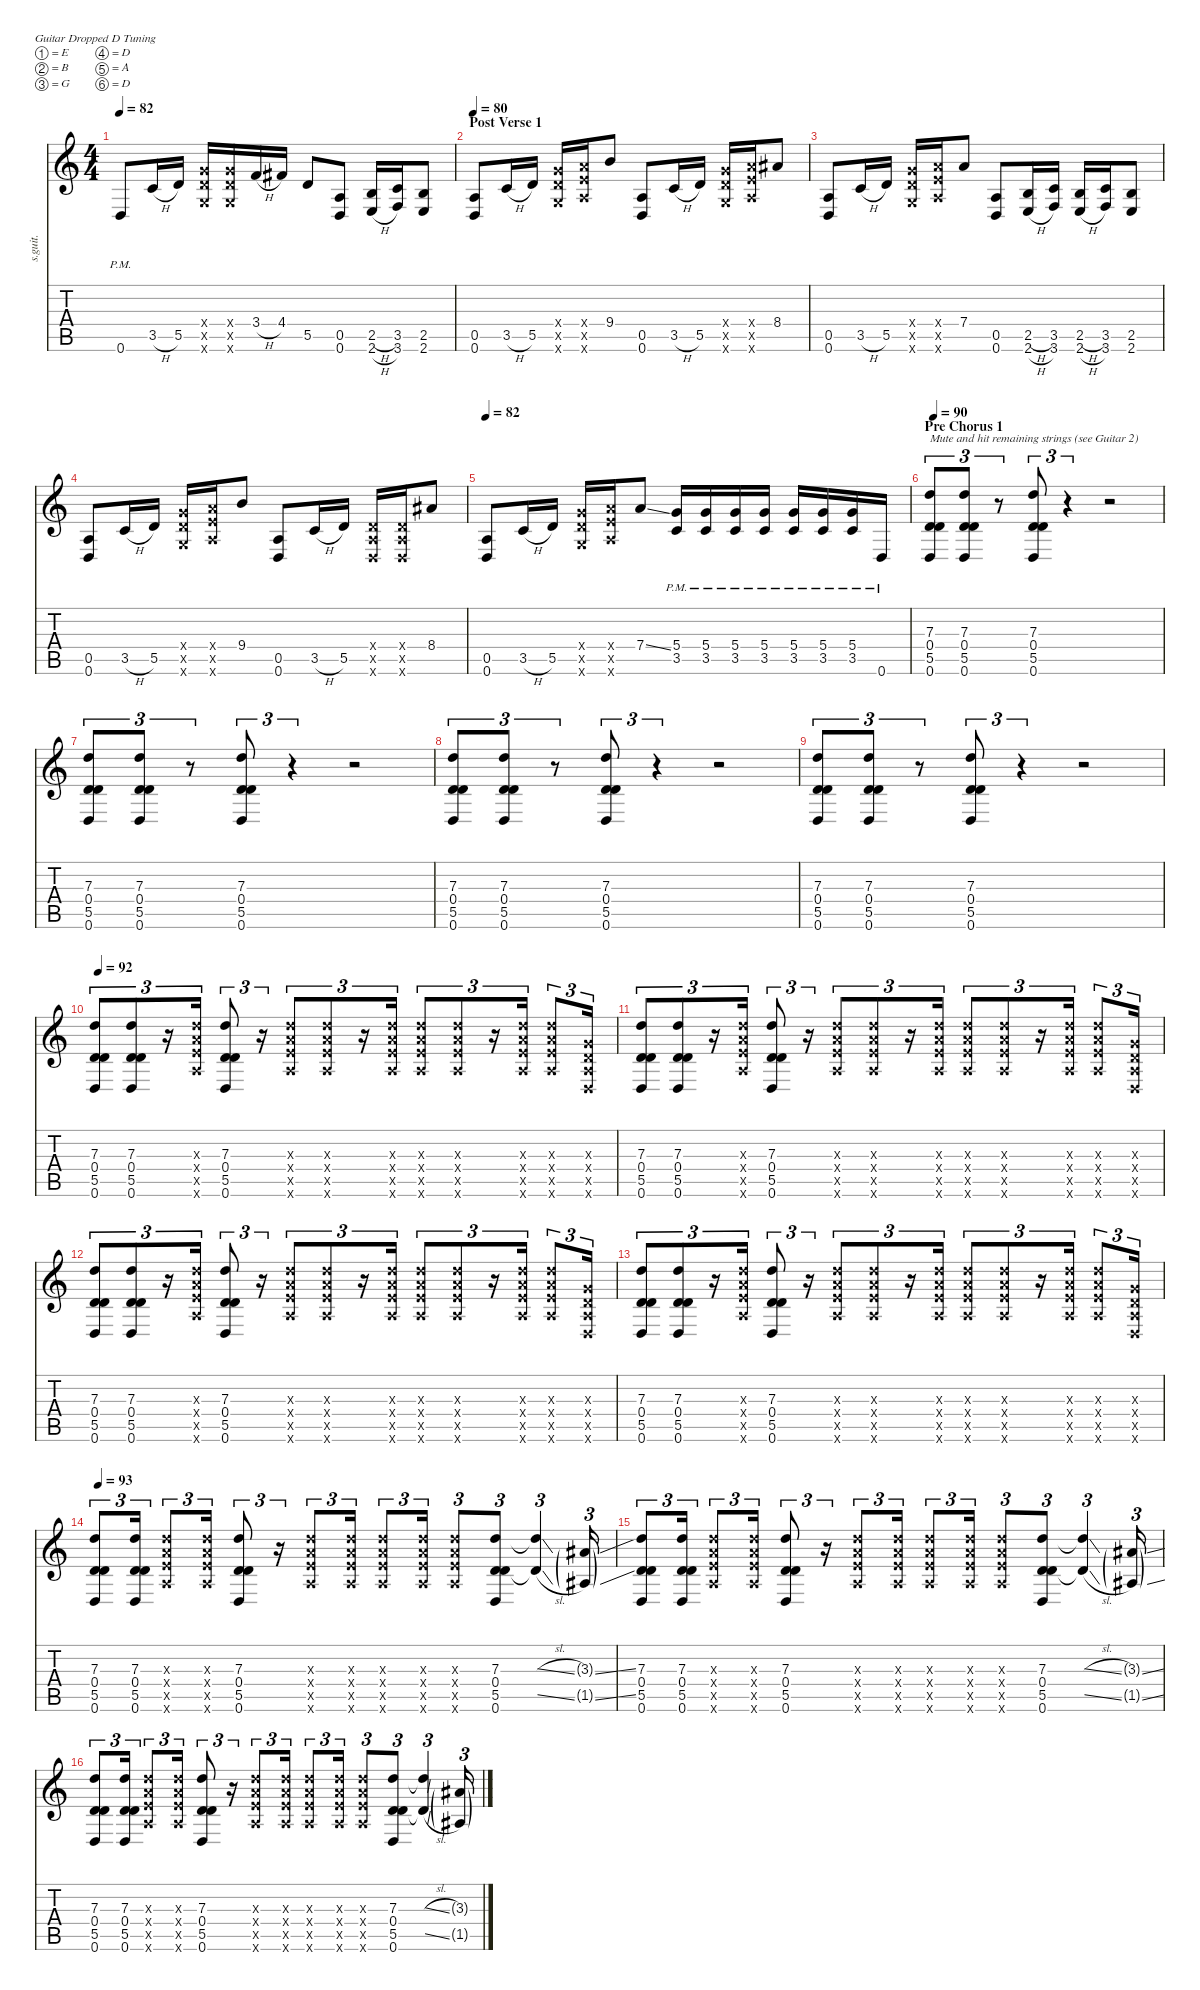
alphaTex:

\defaultSystemsLayout 4
\hideDynamics
\bracketExtendMode nobrackets
\track ("Tom Morello - Guitar 1" "s.guit.") {instrument distortionguitar}
\staff {score tabs}
\tuning (E4 B3 G3 D3 A2 D2)
\ts (4 4)
\tempo 82
\clef g2
\ks c
0.6{pm}.8{lyrics (0 "") lyrics (1 "") lyrics (2 "") lyrics (3 "") lyrics (4 "") dy f} 3.5{h}.16{lyrics (0 "") lyrics (1 "") lyrics (2 "") lyrics (3 "") lyrics (4 "")} 5.5.16{lyrics (0 "") lyrics (1 "") lyrics (2 "") lyrics (3 "") lyrics (4 "")} (5.4{x} 5.5{x} 5.6{x}).16{lyrics (0 "") lyrics (1 "") lyrics (2 "") lyrics (3 "") lyrics (4 "")} (5.4{x} 5.5{x} 5.6{x}).16{lyrics (0 "") lyrics (1 "") lyrics (2 "") lyrics (3 "") lyrics (4 "")} 3.4{h}.16{lyrics (0 "") lyrics (1 "") lyrics (2 "") lyrics (3 "") lyrics (4 "")} 4.4{acc #}.16{lyrics (0 "") lyrics (1 "") lyrics (2 "") lyrics (3 "") lyrics (4 "")} 5.5.8{lyrics (0 "") lyrics (1 "") lyrics (2 "") lyrics (3 "") lyrics (4 "")} (0.5 0.6).8{lyrics (0 "") lyrics (1 "") lyrics (2 "") lyrics (3 "") lyrics (4 "")} (2.5{h} 2.6{h}).16{lyrics (0 "") lyrics (1 "") lyrics (2 "") lyrics (3 "") lyrics (4 "")} (3.5 3.6).16{lyrics (0 "") lyrics (1 "") lyrics (2 "") lyrics (3 "") lyrics (4 "")} (2.5 2.6).8{lyrics (0 "") lyrics (1 "") lyrics (2 "") lyrics (3 "") lyrics (4 "")} |
\section ("" "Post Verse 1")
\tempo 80
(0.5 0.6).8{lyrics (0 "") lyrics (1 "") lyrics (2 "") lyrics (3 "") lyrics (4 "")} 3.5{h}.16{lyrics (0 "") lyrics (1 "") lyrics (2 "") lyrics (3 "") lyrics (4 "")} 5.5.16{lyrics (0 "") lyrics (1 "") lyrics (2 "") lyrics (3 "") lyrics (4 "")} (5.4{x} 5.5{x} 5.6{x}).16{lyrics (0 "") lyrics (1 "") lyrics (2 "") lyrics (3 "") lyrics (4 "")} (7.4{x} 7.5{x} 7.6{x}).16{lyrics (0 "") lyrics (1 "") lyrics (2 "") lyrics (3 "") lyrics (4 "")} 9.4.8{lyrics (0 "") lyrics (1 "") lyrics (2 "") lyrics (3 "") lyrics (4 "")} (0.5 0.6).8{lyrics (0 "") lyrics (1 "") lyrics (2 "") lyrics (3 "") lyrics (4 "")} 3.5{h}.16{lyrics (0 "") lyrics (1 "") lyrics (2 "") lyrics (3 "") lyrics (4 "")} 5.5.16{lyrics (0 "") lyrics (1 "") lyrics (2 "") lyrics (3 "") lyrics (4 "")} (5.4{x} 5.5{x} 5.6{x}).16{lyrics (0 "") lyrics (1 "") lyrics (2 "") lyrics (3 "") lyrics (4 "")} (7.4{x} 7.5{x} 7.6{x}).16{lyrics (0 "") lyrics (1 "") lyrics (2 "") lyrics (3 "") lyrics (4 "")} 8.4{acc #}.8{lyrics (0 "") lyrics (1 "") lyrics (2 "") lyrics (3 "") lyrics (4 "")} |
(0.5 0.6).8{lyrics (0 "") lyrics (1 "") lyrics (2 "") lyrics (3 "") lyrics (4 "")} 3.5{h}.16{lyrics (0 "") lyrics (1 "") lyrics (2 "") lyrics (3 "") lyrics (4 "")} 5.5.16{lyrics (0 "") lyrics (1 "") lyrics (2 "") lyrics (3 "") lyrics (4 "")} (5.4{x} 5.5{x} 5.6{x}).16{lyrics (0 "") lyrics (1 "") lyrics (2 "") lyrics (3 "") lyrics (4 "")} (7.4{x} 7.5{x} 7.6{x}).16{lyrics (0 "") lyrics (1 "") lyrics (2 "") lyrics (3 "") lyrics (4 "")} 7.4.8{lyrics (0 "") lyrics (1 "") lyrics (2 "") lyrics (3 "") lyrics (4 "")} (0.5 0.6).8{lyrics (0 "") lyrics (1 "") lyrics (2 "") lyrics (3 "") lyrics (4 "")} (2.5{h} 2.6{h}).16{lyrics (0 "") lyrics (1 "") lyrics (2 "") lyrics (3 "") lyrics (4 "")} (3.5 3.6).16{lyrics (0 "") lyrics (1 "") lyrics (2 "") lyrics (3 "") lyrics (4 "")} (2.5{h} 2.6{h}).16{lyrics (0 "") lyrics (1 "") lyrics (2 "") lyrics (3 "") lyrics (4 "")} (3.5 3.6).16{lyrics (0 "") lyrics (1 "") lyrics (2 "") lyrics (3 "") lyrics (4 "")} (2.5 2.6).8{lyrics (0 "") lyrics (1 "") lyrics (2 "") lyrics (3 "") lyrics (4 "")} |
(0.5 0.6).8{lyrics (0 "") lyrics (1 "") lyrics (2 "") lyrics (3 "") lyrics (4 "")} 3.5{h}.16{lyrics (0 "") lyrics (1 "") lyrics (2 "") lyrics (3 "") lyrics (4 "")} 5.5.16{lyrics (0 "") lyrics (1 "") lyrics (2 "") lyrics (3 "") lyrics (4 "")} (5.4{x} 5.5{x} 5.6{x}).16{lyrics (0 "") lyrics (1 "") lyrics (2 "") lyrics (3 "") lyrics (4 "")} (7.4{x} 7.5{x} 7.6{x}).16{lyrics (0 "") lyrics (1 "") lyrics (2 "") lyrics (3 "") lyrics (4 "")} 9.4.8{lyrics (0 "") lyrics (1 "") lyrics (2 "") lyrics (3 "") lyrics (4 "")} (0.5 0.6).8{lyrics (0 "") lyrics (1 "") lyrics (2 "") lyrics (3 "") lyrics (4 "")} 3.5{h}.16{lyrics (0 "") lyrics (1 "") lyrics (2 "") lyrics (3 "") lyrics (4 "")} 5.5.16{lyrics (0 "") lyrics (1 "") lyrics (2 "") lyrics (3 "") lyrics (4 "")} (0.4{x} 0.5{x} 0.6{x}).16{lyrics (0 "") lyrics (1 "") lyrics (2 "") lyrics (3 "") lyrics (4 "")} (0.4{x} 0.5{x} 0.6{x}).16{lyrics (0 "") lyrics (1 "") lyrics (2 "") lyrics (3 "") lyrics (4 "")} 8.4{acc #}.8{lyrics (0 "") lyrics (1 "") lyrics (2 "") lyrics (3 "") lyrics (4 "")} |
\tempo 82
(0.5 0.6).8{lyrics (0 "") lyrics (1 "") lyrics (2 "") lyrics (3 "") lyrics (4 "")} 3.5{h}.16{lyrics (0 "") lyrics (1 "") lyrics (2 "") lyrics (3 "") lyrics (4 "")} 5.5.16{lyrics (0 "") lyrics (1 "") lyrics (2 "") lyrics (3 "") lyrics (4 "")} (5.4{x} 5.5{x} 5.6{x}).16{lyrics (0 "") lyrics (1 "") lyrics (2 "") lyrics (3 "") lyrics (4 "")} (7.4{x} 7.5{x} 7.6{x}).16{lyrics (0 "") lyrics (1 "") lyrics (2 "") lyrics (3 "") lyrics (4 "")} 7.4{ss}.8{lyrics (0 "") lyrics (1 "") lyrics (2 "") lyrics (3 "") lyrics (4 "")} (5.4{pm} 3.5{pm}).16{lyrics (0 "") lyrics (1 "") lyrics (2 "") lyrics (3 "") lyrics (4 "")} (5.4{pm} 3.5{pm}).16{lyrics (0 "") lyrics (1 "") lyrics (2 "") lyrics (3 "") lyrics (4 "")} (5.4{pm} 3.5{pm}).16{lyrics (0 "") lyrics (1 "") lyrics (2 "") lyrics (3 "") lyrics (4 "")} (5.4{pm} 3.5{pm}).16{lyrics (0 "") lyrics (1 "") lyrics (2 "") lyrics (3 "") lyrics (4 "")} (5.4{pm} 3.5{pm}).16{lyrics (0 "") lyrics (1 "") lyrics (2 "") lyrics (3 "") lyrics (4 "")} (5.4{pm} 3.5{pm}).16{lyrics (0 "") lyrics (1 "") lyrics (2 "") lyrics (3 "") lyrics (4 "")} (5.4{pm} 3.5{pm}).16{lyrics (0 "") lyrics (1 "") lyrics (2 "") lyrics (3 "") lyrics (4 "")} 0.6{pm}.16{lyrics (0 "") lyrics (1 "") lyrics (2 "") lyrics (3 "") lyrics (4 "")} |
\section ("" "Pre Chorus 1")
\tempo 90
(7.3 0.4 5.5 0.6).8{tu (3 2) txt "Mute and hit remaining strings (see Guitar 2)" lyrics (0 "") lyrics (1 "") lyrics (2 "") lyrics (3 "") lyrics (4 "")} (7.3 0.4 5.5 0.6).8{tu (3 2) lyrics (0 "") lyrics (1 "") lyrics (2 "") lyrics (3 "") lyrics (4 "")} r.8{tu (3 2)} (7.3 0.4 5.5 0.6).8{tu (3 2) lyrics (0 "") lyrics (1 "") lyrics (2 "") lyrics (3 "") lyrics (4 "")} r.4{tu (3 2)} r.2 |
(7.3 0.4 5.5 0.6).8{tu (3 2) lyrics (0 "") lyrics (1 "") lyrics (2 "") lyrics (3 "") lyrics (4 "")} (7.3 0.4 5.5 0.6).8{tu (3 2) lyrics (0 "") lyrics (1 "") lyrics (2 "") lyrics (3 "") lyrics (4 "")} r.8{tu (3 2)} (7.3 0.4 5.5 0.6).8{tu (3 2) lyrics (0 "") lyrics (1 "") lyrics (2 "") lyrics (3 "") lyrics (4 "")} r.4{tu (3 2)} r.2 |
(7.3 0.4 5.5 0.6).8{tu (3 2) lyrics (0 "") lyrics (1 "") lyrics (2 "") lyrics (3 "") lyrics (4 "")} (7.3 0.4 5.5 0.6).8{tu (3 2) lyrics (0 "") lyrics (1 "") lyrics (2 "") lyrics (3 "") lyrics (4 "")} r.8{tu (3 2)} (7.3 0.4 5.5 0.6).8{tu (3 2) lyrics (0 "") lyrics (1 "") lyrics (2 "") lyrics (3 "") lyrics (4 "")} r.4{tu (3 2)} r.2 |
(7.3 0.4 5.5 0.6).8{tu (3 2) lyrics (0 "") lyrics (1 "") lyrics (2 "") lyrics (3 "") lyrics (4 "")} (7.3 0.4 5.5 0.6).8{tu (3 2) lyrics (0 "") lyrics (1 "") lyrics (2 "") lyrics (3 "") lyrics (4 "")} r.8{tu (3 2)} (7.3 0.4 5.5 0.6).8{tu (3 2) lyrics (0 "") lyrics (1 "") lyrics (2 "") lyrics (3 "") lyrics (4 "")} r.4{tu (3 2)} r.2 |
\tempo 92
(7.3 0.4 5.5 0.6).8{tu (3 2) lyrics (0 "") lyrics (1 "") lyrics (2 "") lyrics (3 "") lyrics (4 "")} (7.3 0.4 5.5 0.6).8{tu (3 2) lyrics (0 "") lyrics (1 "") lyrics (2 "") lyrics (3 "") lyrics (4 "")} r.16{tu (3 2)} (7.3{x} 7.4{x} 7.5{x} 7.6{x}).16{tu (3 2) lyrics (0 "") lyrics (1 "") lyrics (2 "") lyrics (3 "") lyrics (4 "")} (7.3 0.4 5.5 0.6).8{tu (3 2) lyrics (0 "") lyrics (1 "") lyrics (2 "") lyrics (3 "") lyrics (4 "")} r.16{tu (3 2)} (7.3{x} 7.4{x} 7.5{x} 7.6{x}).8{tu (3 2) lyrics (0 "") lyrics (1 "") lyrics (2 "") lyrics (3 "") lyrics (4 "")} (7.3{x} 7.4{x} 7.5{x} 7.6{x}).8{tu (3 2) lyrics (0 "") lyrics (1 "") lyrics (2 "") lyrics (3 "") lyrics (4 "")} r.16{tu (3 2)} (7.3{x} 7.4{x} 7.5{x} 7.6{x}).16{tu (3 2) lyrics (0 "") lyrics (1 "") lyrics (2 "") lyrics (3 "") lyrics (4 "")} (7.3{x} 7.4{x} 7.5{x} 7.6{x}).8{tu (3 2) lyrics (0 "") lyrics (1 "") lyrics (2 "") lyrics (3 "") lyrics (4 "")} (7.3{x} 7.4{x} 7.5{x} 7.6{x}).8{tu (3 2) lyrics (0 "") lyrics (1 "") lyrics (2 "") lyrics (3 "") lyrics (4 "")} r.16{tu (3 2)} (7.3{x} 7.4{x} 7.5{x} 7.6{x}).16{tu (3 2) lyrics (0 "") lyrics (1 "") lyrics (2 "") lyrics (3 "") lyrics (4 "")} (7.3{x} 7.4{x} 7.5{x} 7.6{x}).8{tu (3 2) lyrics (0 "") lyrics (1 "") lyrics (2 "") lyrics (3 "") lyrics (4 "")} (0.3{x} 0.4{x} 0.5{x} 0.6{x}).16{tu (3 2) lyrics (0 "") lyrics (1 "") lyrics (2 "") lyrics (3 "") lyrics (4 "")} |
(7.3 0.4 5.5 0.6).8{tu (3 2) lyrics (0 "") lyrics (1 "") lyrics (2 "") lyrics (3 "") lyrics (4 "")} (7.3 0.4 5.5 0.6).8{tu (3 2) lyrics (0 "") lyrics (1 "") lyrics (2 "") lyrics (3 "") lyrics (4 "")} r.16{tu (3 2)} (7.3{x} 7.4{x} 7.5{x} 7.6{x}).16{tu (3 2) lyrics (0 "") lyrics (1 "") lyrics (2 "") lyrics (3 "") lyrics (4 "")} (7.3 0.4 5.5 0.6).8{tu (3 2) lyrics (0 "") lyrics (1 "") lyrics (2 "") lyrics (3 "") lyrics (4 "")} r.16{tu (3 2)} (7.3{x} 7.4{x} 7.5{x} 7.6{x}).8{tu (3 2) lyrics (0 "") lyrics (1 "") lyrics (2 "") lyrics (3 "") lyrics (4 "")} (7.3{x} 7.4{x} 7.5{x} 7.6{x}).8{tu (3 2) lyrics (0 "") lyrics (1 "") lyrics (2 "") lyrics (3 "") lyrics (4 "")} r.16{tu (3 2)} (7.3{x} 7.4{x} 7.5{x} 7.6{x}).16{tu (3 2) lyrics (0 "") lyrics (1 "") lyrics (2 "") lyrics (3 "") lyrics (4 "")} (7.3{x} 7.4{x} 7.5{x} 7.6{x}).8{tu (3 2) lyrics (0 "") lyrics (1 "") lyrics (2 "") lyrics (3 "") lyrics (4 "")} (7.3{x} 7.4{x} 7.5{x} 7.6{x}).8{tu (3 2) lyrics (0 "") lyrics (1 "") lyrics (2 "") lyrics (3 "") lyrics (4 "")} r.16{tu (3 2)} (7.3{x} 7.4{x} 7.5{x} 7.6{x}).16{tu (3 2) lyrics (0 "") lyrics (1 "") lyrics (2 "") lyrics (3 "") lyrics (4 "")} (7.3{x} 7.4{x} 7.5{x} 7.6{x}).8{tu (3 2) lyrics (0 "") lyrics (1 "") lyrics (2 "") lyrics (3 "") lyrics (4 "")} (0.3{x} 0.4{x} 0.5{x} 0.6{x}).16{tu (3 2) lyrics (0 "") lyrics (1 "") lyrics (2 "") lyrics (3 "") lyrics (4 "")} |
(7.3 0.4 5.5 0.6).8{tu (3 2) lyrics (0 "") lyrics (1 "") lyrics (2 "") lyrics (3 "") lyrics (4 "")} (7.3 0.4 5.5 0.6).8{tu (3 2) lyrics (0 "") lyrics (1 "") lyrics (2 "") lyrics (3 "") lyrics (4 "")} r.16{tu (3 2)} (7.3{x} 7.4{x} 7.5{x} 7.6{x}).16{tu (3 2) lyrics (0 "") lyrics (1 "") lyrics (2 "") lyrics (3 "") lyrics (4 "")} (7.3 0.4 5.5 0.6).8{tu (3 2) lyrics (0 "") lyrics (1 "") lyrics (2 "") lyrics (3 "") lyrics (4 "")} r.16{tu (3 2)} (7.3{x} 7.4{x} 7.5{x} 7.6{x}).8{tu (3 2) lyrics (0 "") lyrics (1 "") lyrics (2 "") lyrics (3 "") lyrics (4 "")} (7.3{x} 7.4{x} 7.5{x} 7.6{x}).8{tu (3 2) lyrics (0 "") lyrics (1 "") lyrics (2 "") lyrics (3 "") lyrics (4 "")} r.16{tu (3 2)} (7.3{x} 7.4{x} 7.5{x} 7.6{x}).16{tu (3 2) lyrics (0 "") lyrics (1 "") lyrics (2 "") lyrics (3 "") lyrics (4 "")} (7.3{x} 7.4{x} 7.5{x} 7.6{x}).8{tu (3 2) lyrics (0 "") lyrics (1 "") lyrics (2 "") lyrics (3 "") lyrics (4 "")} (7.3{x} 7.4{x} 7.5{x} 7.6{x}).8{tu (3 2) lyrics (0 "") lyrics (1 "") lyrics (2 "") lyrics (3 "") lyrics (4 "")} r.16{tu (3 2)} (7.3{x} 7.4{x} 7.5{x} 7.6{x}).16{tu (3 2) lyrics (0 "") lyrics (1 "") lyrics (2 "") lyrics (3 "") lyrics (4 "")} (7.3{x} 7.4{x} 7.5{x} 7.6{x}).8{tu (3 2) lyrics (0 "") lyrics (1 "") lyrics (2 "") lyrics (3 "") lyrics (4 "")} (0.3{x} 0.4{x} 0.5{x} 0.6{x}).16{tu (3 2) lyrics (0 "") lyrics (1 "") lyrics (2 "") lyrics (3 "") lyrics (4 "")} |
(7.3 0.4 5.5 0.6).8{tu (3 2) lyrics (0 "") lyrics (1 "") lyrics (2 "") lyrics (3 "") lyrics (4 "")} (7.3 0.4 5.5 0.6).8{tu (3 2) lyrics (0 "") lyrics (1 "") lyrics (2 "") lyrics (3 "") lyrics (4 "")} r.16{tu (3 2)} (7.3{x} 7.4{x} 7.5{x} 7.6{x}).16{tu (3 2) lyrics (0 "") lyrics (1 "") lyrics (2 "") lyrics (3 "") lyrics (4 "")} (7.3 0.4 5.5 0.6).8{tu (3 2) lyrics (0 "") lyrics (1 "") lyrics (2 "") lyrics (3 "") lyrics (4 "")} r.16{tu (3 2)} (7.3{x} 7.4{x} 7.5{x} 7.6{x}).8{tu (3 2) lyrics (0 "") lyrics (1 "") lyrics (2 "") lyrics (3 "") lyrics (4 "")} (7.3{x} 7.4{x} 7.5{x} 7.6{x}).8{tu (3 2) lyrics (0 "") lyrics (1 "") lyrics (2 "") lyrics (3 "") lyrics (4 "")} r.16{tu (3 2)} (7.3{x} 7.4{x} 7.5{x} 7.6{x}).16{tu (3 2) lyrics (0 "") lyrics (1 "") lyrics (2 "") lyrics (3 "") lyrics (4 "")} (7.3{x} 7.4{x} 7.5{x} 7.6{x}).8{tu (3 2) lyrics (0 "") lyrics (1 "") lyrics (2 "") lyrics (3 "") lyrics (4 "")} (7.3{x} 7.4{x} 7.5{x} 7.6{x}).8{tu (3 2) lyrics (0 "") lyrics (1 "") lyrics (2 "") lyrics (3 "") lyrics (4 "")} r.16{tu (3 2)} (7.3{x} 7.4{x} 7.5{x} 7.6{x}).16{tu (3 2) lyrics (0 "") lyrics (1 "") lyrics (2 "") lyrics (3 "") lyrics (4 "")} (7.3{x} 7.4{x} 7.5{x} 7.6{x}).8{tu (3 2) lyrics (0 "") lyrics (1 "") lyrics (2 "") lyrics (3 "") lyrics (4 "")} (0.3{x} 0.4{x} 0.5{x} 0.6{x}).16{tu (3 2) lyrics (0 "") lyrics (1 "") lyrics (2 "") lyrics (3 "") lyrics (4 "")} |
\tempo 93
(7.3 0.4 5.5 0.6).8{tu (3 2) lyrics (0 "") lyrics (1 "") lyrics (2 "") lyrics (3 "") lyrics (4 "")} (7.3 0.4 5.5 0.6).16{tu (3 2) lyrics (0 "") lyrics (1 "") lyrics (2 "") lyrics (3 "") lyrics (4 "")} (7.3{x} 7.4{x} 7.5{x} 7.6{x}).8{tu (3 2) lyrics (0 "") lyrics (1 "") lyrics (2 "") lyrics (3 "") lyrics (4 "")} (7.3{x} 7.4{x} 7.5{x} 7.6{x}).16{tu (3 2) lyrics (0 "") lyrics (1 "") lyrics (2 "") lyrics (3 "") lyrics (4 "")} (7.3 0.4 5.5 0.6).8{tu (3 2) lyrics (0 "") lyrics (1 "") lyrics (2 "") lyrics (3 "") lyrics (4 "")} r.16{tu (3 2)} (7.3{x} 7.4{x} 7.5{x} 7.6{x}).8{tu (3 2) lyrics (0 "") lyrics (1 "") lyrics (2 "") lyrics (3 "") lyrics (4 "")} (7.3{x} 7.4{x} 7.5{x} 7.6{x}).16{tu (3 2) lyrics (0 "") lyrics (1 "") lyrics (2 "") lyrics (3 "") lyrics (4 "")} (7.3{x} 7.4{x} 7.5{x} 7.6{x}).8{tu (3 2) lyrics (0 "") lyrics (1 "") lyrics (2 "") lyrics (3 "") lyrics (4 "")} (7.3{x} 7.4{x} 7.5{x} 7.6{x}).16{tu (3 2) lyrics (0 "") lyrics (1 "") lyrics (2 "") lyrics (3 "") lyrics (4 "")} (7.3{x} 7.4{x} 7.5{x} 7.6{x}).8{tu (3 2) lyrics (0 "") lyrics (1 "") lyrics (2 "") lyrics (3 "") lyrics (4 "")} (7.3 0.4 5.5 0.6).8{tu (3 2) lyrics (0 "") lyrics (1 "") lyrics (2 "") lyrics (3 "") lyrics (4 "")} (7.3{sl t} 5.5{sl t}).4{tu (3 2) lyrics (0 "") lyrics (1 "") lyrics (2 "") lyrics (3 "") lyrics (4 "")} (3.3{ss g acc #} 1.5{ss g acc #}).16{tu (3 2) lyrics (0 "") lyrics (1 "") lyrics (2 "") lyrics (3 "") lyrics (4 "")} |
(7.3 0.4 5.5 0.6).8{tu (3 2) lyrics (0 "") lyrics (1 "") lyrics (2 "") lyrics (3 "") lyrics (4 "")} (7.3 0.4 5.5 0.6).16{tu (3 2) lyrics (0 "") lyrics (1 "") lyrics (2 "") lyrics (3 "") lyrics (4 "")} (7.3{x} 7.4{x} 7.5{x} 7.6{x}).8{tu (3 2) lyrics (0 "") lyrics (1 "") lyrics (2 "") lyrics (3 "") lyrics (4 "")} (7.3{x} 7.4{x} 7.5{x} 7.6{x}).16{tu (3 2) lyrics (0 "") lyrics (1 "") lyrics (2 "") lyrics (3 "") lyrics (4 "")} (7.3 0.4 5.5 0.6).8{tu (3 2) lyrics (0 "") lyrics (1 "") lyrics (2 "") lyrics (3 "") lyrics (4 "")} r.16{tu (3 2)} (7.3{x} 7.4{x} 7.5{x} 7.6{x}).8{tu (3 2) lyrics (0 "") lyrics (1 "") lyrics (2 "") lyrics (3 "") lyrics (4 "")} (7.3{x} 7.4{x} 7.5{x} 7.6{x}).16{tu (3 2) lyrics (0 "") lyrics (1 "") lyrics (2 "") lyrics (3 "") lyrics (4 "")} (7.3{x} 7.4{x} 7.5{x} 7.6{x}).8{tu (3 2) lyrics (0 "") lyrics (1 "") lyrics (2 "") lyrics (3 "") lyrics (4 "")} (7.3{x} 7.4{x} 7.5{x} 7.6{x}).16{tu (3 2) lyrics (0 "") lyrics (1 "") lyrics (2 "") lyrics (3 "") lyrics (4 "")} (7.3{x} 7.4{x} 7.5{x} 7.6{x}).8{tu (3 2) lyrics (0 "") lyrics (1 "") lyrics (2 "") lyrics (3 "") lyrics (4 "")} (7.3 0.4 5.5 0.6).8{tu (3 2) lyrics (0 "") lyrics (1 "") lyrics (2 "") lyrics (3 "") lyrics (4 "")} (7.3{sl t} 5.5{sl t}).4{tu (3 2) lyrics (0 "") lyrics (1 "") lyrics (2 "") lyrics (3 "") lyrics (4 "")} (3.3{ss g acc #} 1.5{ss g acc #}).16{tu (3 2) lyrics (0 "") lyrics (1 "") lyrics (2 "") lyrics (3 "") lyrics (4 "")} |
(7.3 0.4 5.5 0.6).8{tu (3 2) lyrics (0 "") lyrics (1 "") lyrics (2 "") lyrics (3 "") lyrics (4 "")} (7.3 0.4 5.5 0.6).16{tu (3 2) lyrics (0 "") lyrics (1 "") lyrics (2 "") lyrics (3 "") lyrics (4 "")} (7.3{x} 7.4{x} 7.5{x} 7.6{x}).8{tu (3 2) lyrics (0 "") lyrics (1 "") lyrics (2 "") lyrics (3 "") lyrics (4 "")} (7.3{x} 7.4{x} 7.5{x} 7.6{x}).16{tu (3 2) lyrics (0 "") lyrics (1 "") lyrics (2 "") lyrics (3 "") lyrics (4 "")} (7.3 0.4 5.5 0.6).8{tu (3 2) lyrics (0 "") lyrics (1 "") lyrics (2 "") lyrics (3 "") lyrics (4 "")} r.16{tu (3 2)} (7.3{x} 7.4{x} 7.5{x} 7.6{x}).8{tu (3 2) lyrics (0 "") lyrics (1 "") lyrics (2 "") lyrics (3 "") lyrics (4 "")} (7.3{x} 7.4{x} 7.5{x} 7.6{x}).16{tu (3 2) lyrics (0 "") lyrics (1 "") lyrics (2 "") lyrics (3 "") lyrics (4 "")} (7.3{x} 7.4{x} 7.5{x} 7.6{x}).8{tu (3 2) lyrics (0 "") lyrics (1 "") lyrics (2 "") lyrics (3 "") lyrics (4 "")} (7.3{x} 7.4{x} 7.5{x} 7.6{x}).16{tu (3 2) lyrics (0 "") lyrics (1 "") lyrics (2 "") lyrics (3 "") lyrics (4 "")} (7.3{x} 7.4{x} 7.5{x} 7.6{x}).8{tu (3 2) lyrics (0 "") lyrics (1 "") lyrics (2 "") lyrics (3 "") lyrics (4 "")} (7.3 0.4 5.5 0.6).8{tu (3 2) lyrics (0 "") lyrics (1 "") lyrics (2 "") lyrics (3 "") lyrics (4 "")} (7.3{sl t} 5.5{sl t}).4{tu (3 2) lyrics (0 "") lyrics (1 "") lyrics (2 "") lyrics (3 "") lyrics (4 "")} (3.3{ss g acc #} 1.5{ss g acc #}).16{tu (3 2) lyrics (0 "") lyrics (1 "") lyrics (2 "") lyrics (3 "") lyrics (4 "")}
